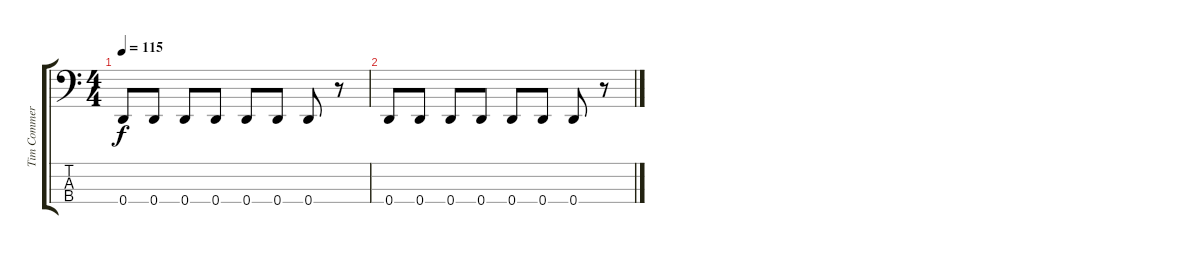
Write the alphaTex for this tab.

\track ("Tim Commerford - Bass" "Tim Commer") {instrument electricbassfinger}
\staff {score tabs}
\tuning (G2 D2 A1 D1) {hide}
\ts (4 4)
\tempo 115
\clef f4
\ks c
0.4.8{dy f} 0.4.8 0.4.8 0.4.8 0.4.8 0.4.8 0.4.8 r.8 |
0.4.8 0.4.8 0.4.8 0.4.8 0.4.8 0.4.8 0.4.8 r.8
